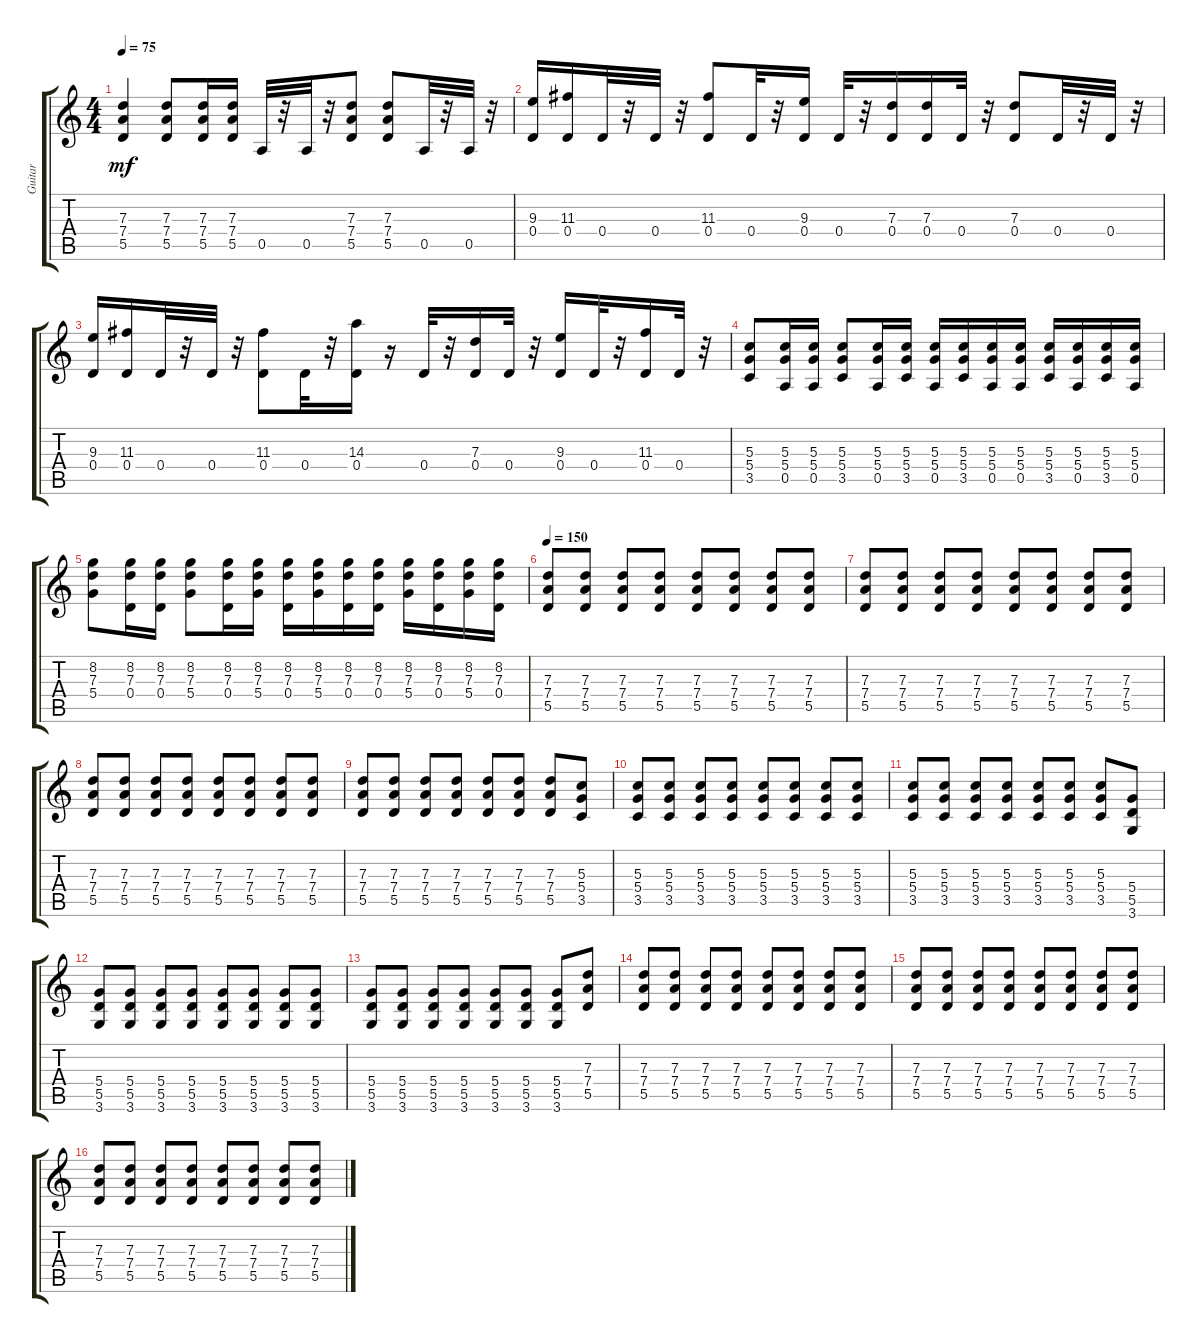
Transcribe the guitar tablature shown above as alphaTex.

\track ("Guitar" "Guitar") {instrument overdrivenguitar}
\staff {score tabs}
\tuning (E4 B3 G3 D3 A2 E2) {hide}
\ts (4 4)
\tempo 75
\clef g2
\ks c
(7.3 7.4 5.5).4{dy mf} (7.3 7.4 5.5).8 (7.3 7.4 5.5).16 (7.3 7.4 5.5).16 0.5.32 r.32 0.5.32 r.32 (7.3 7.4 5.5).8 (7.3 7.4 5.5).8 0.5.32 r.32 0.5.32 r.32 |
(9.3 0.4).16 (11.3 0.4).16 0.4.32 r.32 0.4.32 r.32 (11.3 0.4).8 0.4.32 r.32 (9.3 0.4).16 0.4.32 r.32 (7.3 0.4).16 (7.3 0.4).16 0.4.32 r.32 (7.3 0.4).8 0.4.32 r.32 0.4.32 r.32 |
(9.3 0.4).16 (11.3 0.4).16 0.4.32 r.32 0.4.32 r.32 (11.3 0.4).8 0.4.32 r.32 (14.3 0.4).16 r.16 0.4.32 r.32 (7.3 0.4).16 0.4.32 r.32 (9.3 0.4).16 0.4.32 r.32 (11.3 0.4).16 0.4.32 r.32 |
(5.3 5.4 3.5).8 (5.3 5.4 0.5).16 (5.3 5.4 0.5).16 (5.3 5.4 3.5).8 (5.3 5.4 0.5).16 (5.3 5.4 3.5).16 (5.3 5.4 0.5).16 (5.3 5.4 3.5).16 (5.3 5.4 0.5).16 (5.3 5.4 0.5).16 (5.3 5.4 3.5).16 (5.3 5.4 0.5).16 (5.3 5.4 3.5).16 (5.3 5.4 0.5).16 |
(8.2 7.3 5.4).8 (8.2 7.3 0.4).16 (8.2 7.3 0.4).16 (8.2 7.3 5.4).8 (8.2 7.3 0.4).16 (8.2 7.3 5.4).16 (8.2 7.3 0.4).16 (8.2 7.3 5.4).16 (8.2 7.3 0.4).16 (8.2 7.3 0.4).16 (8.2 7.3 5.4).16 (8.2 7.3 0.4).16 (8.2 7.3 5.4).16 (8.2 7.3 0.4).16 |
\tempo 150
(7.3 7.4 5.5).8 (7.3 7.4 5.5).8 (7.3 7.4 5.5).8 (7.3 7.4 5.5).8 (7.3 7.4 5.5).8 (7.3 7.4 5.5).8 (7.3 7.4 5.5).8 (7.3 7.4 5.5).8 |
(7.3 7.4 5.5).8 (7.3 7.4 5.5).8 (7.3 7.4 5.5).8 (7.3 7.4 5.5).8 (7.3 7.4 5.5).8 (7.3 7.4 5.5).8 (7.3 7.4 5.5).8 (7.3 7.4 5.5).8 |
(7.3 7.4 5.5).8 (7.3 7.4 5.5).8 (7.3 7.4 5.5).8 (7.3 7.4 5.5).8 (7.3 7.4 5.5).8 (7.3 7.4 5.5).8 (7.3 7.4 5.5).8 (7.3 7.4 5.5).8 |
(7.3 7.4 5.5).8 (7.3 7.4 5.5).8 (7.3 7.4 5.5).8 (7.3 7.4 5.5).8 (7.3 7.4 5.5).8 (7.3 7.4 5.5).8 (7.3 7.4 5.5).8 (5.3 5.4 3.5).8 |
(5.3 5.4 3.5).8 (5.3 5.4 3.5).8 (5.3 5.4 3.5).8 (5.3 5.4 3.5).8 (5.3 5.4 3.5).8 (5.3 5.4 3.5).8 (5.3 5.4 3.5).8 (5.3 5.4 3.5).8 |
(5.3 5.4 3.5).8 (5.3 5.4 3.5).8 (5.3 5.4 3.5).8 (5.3 5.4 3.5).8 (5.3 5.4 3.5).8 (5.3 5.4 3.5).8 (5.3 5.4 3.5).8 (5.4 5.5 3.6).8 |
(5.4 5.5 3.6).8 (5.4 5.5 3.6).8 (5.4 5.5 3.6).8 (5.4 5.5 3.6).8 (5.4 5.5 3.6).8 (5.4 5.5 3.6).8 (5.4 5.5 3.6).8 (5.4 5.5 3.6).8 |
(5.4 5.5 3.6).8 (5.4 5.5 3.6).8 (5.4 5.5 3.6).8 (5.4 5.5 3.6).8 (5.4 5.5 3.6).8 (5.4 5.5 3.6).8 (5.4 5.5 3.6).8 (7.3 7.4 5.5).8 |
(7.3 7.4 5.5).8 (7.3 7.4 5.5).8 (7.3 7.4 5.5).8 (7.3 7.4 5.5).8 (7.3 7.4 5.5).8 (7.3 7.4 5.5).8 (7.3 7.4 5.5).8 (7.3 7.4 5.5).8 |
(7.3 7.4 5.5).8 (7.3 7.4 5.5).8 (7.3 7.4 5.5).8 (7.3 7.4 5.5).8 (7.3 7.4 5.5).8 (7.3 7.4 5.5).8 (7.3 7.4 5.5).8 (7.3 7.4 5.5).8 |
(7.3 7.4 5.5).8 (7.3 7.4 5.5).8 (7.3 7.4 5.5).8 (7.3 7.4 5.5).8 (7.3 7.4 5.5).8 (7.3 7.4 5.5).8 (7.3 7.4 5.5).8 (7.3 7.4 5.5).8
